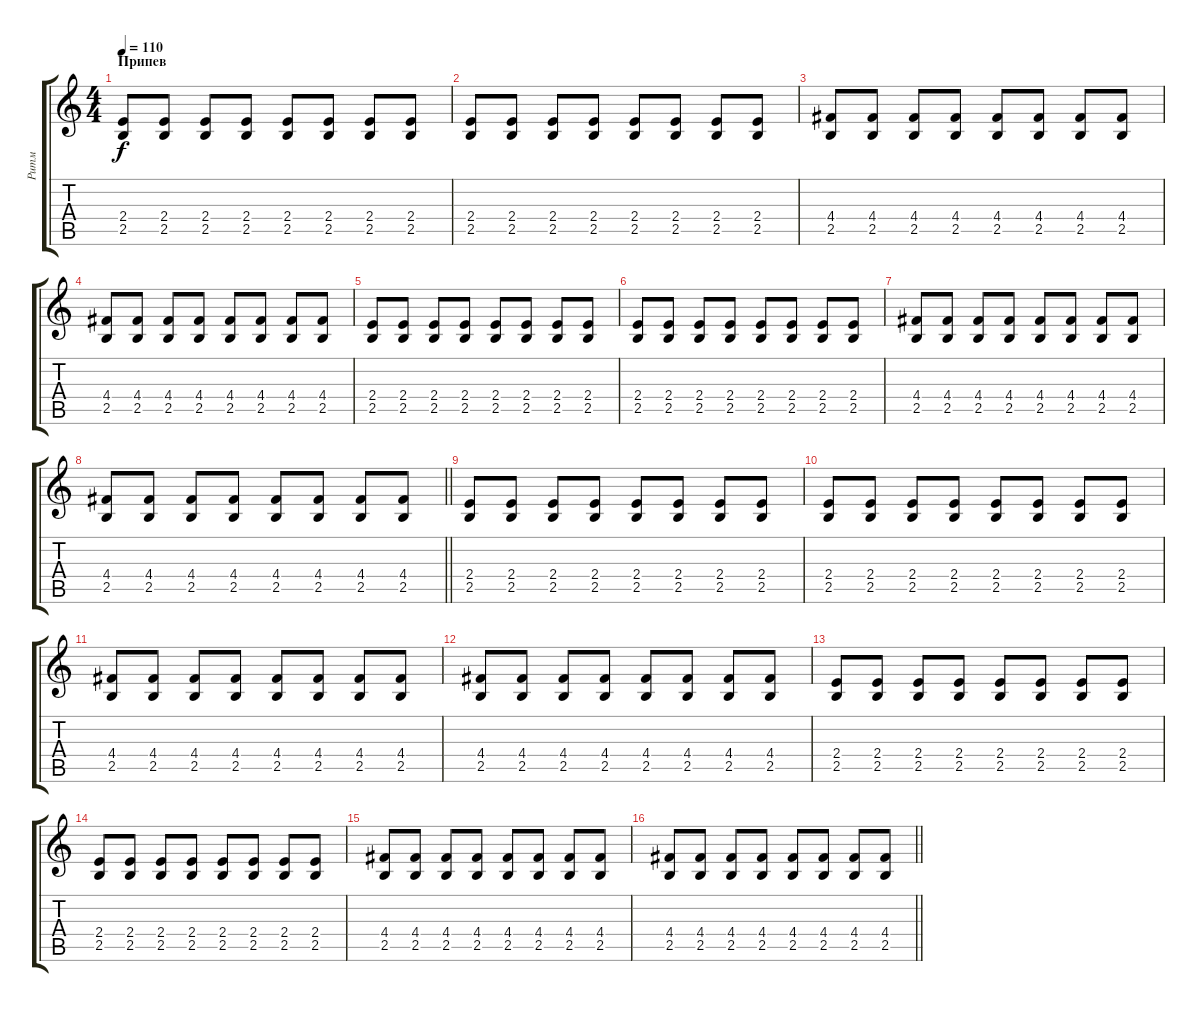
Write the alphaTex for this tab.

\track ("Ритм" "Ритм") {instrument distortionguitar}
\staff {score tabs}
\tuning (E4 B3 G3 D3 A2 E2) {hide}
\ts (4 4)
\section ("" "Припев")
\tempo 110
\clef g2
\ks c
(2.4 2.5).8{dy f volume 16} (2.4 2.5).8 (2.4 2.5).8 (2.4 2.5).8 (2.4 2.5).8 (2.4 2.5).8 (2.4 2.5).8 (2.4 2.5).8 |
(2.4 2.5).8 (2.4 2.5).8 (2.4 2.5).8 (2.4 2.5).8 (2.4 2.5).8 (2.4 2.5).8 (2.4 2.5).8 (2.4 2.5).8 |
(4.4 2.5).8 (4.4 2.5).8 (4.4 2.5).8 (4.4 2.5).8 (4.4 2.5).8 (4.4 2.5).8 (4.4 2.5).8 (4.4 2.5).8 |
(4.4 2.5).8 (4.4 2.5).8 (4.4 2.5).8 (4.4 2.5).8 (4.4 2.5).8 (4.4 2.5).8 (4.4 2.5).8 (4.4 2.5).8 |
(2.4 2.5).8 (2.4 2.5).8 (2.4 2.5).8 (2.4 2.5).8 (2.4 2.5).8 (2.4 2.5).8 (2.4 2.5).8 (2.4 2.5).8 |
(2.4 2.5).8 (2.4 2.5).8 (2.4 2.5).8 (2.4 2.5).8 (2.4 2.5).8 (2.4 2.5).8 (2.4 2.5).8 (2.4 2.5).8 |
(4.4 2.5).8 (4.4 2.5).8 (4.4 2.5).8 (4.4 2.5).8 (4.4 2.5).8 (4.4 2.5).8 (4.4 2.5).8 (4.4 2.5).8 |
\barLineRight lightlight
(4.4 2.5).8 (4.4 2.5).8 (4.4 2.5).8 (4.4 2.5).8 (4.4 2.5).8 (4.4 2.5).8 (4.4 2.5).8 (4.4 2.5).8 |
(2.4 2.5).8{volume 16} (2.4 2.5).8 (2.4 2.5).8 (2.4 2.5).8 (2.4 2.5).8 (2.4 2.5).8 (2.4 2.5).8 (2.4 2.5).8 |
(2.4 2.5).8 (2.4 2.5).8 (2.4 2.5).8 (2.4 2.5).8 (2.4 2.5).8 (2.4 2.5).8 (2.4 2.5).8 (2.4 2.5).8 |
(4.4 2.5).8 (4.4 2.5).8 (4.4 2.5).8 (4.4 2.5).8 (4.4 2.5).8 (4.4 2.5).8 (4.4 2.5).8 (4.4 2.5).8 |
(4.4 2.5).8 (4.4 2.5).8 (4.4 2.5).8 (4.4 2.5).8 (4.4 2.5).8 (4.4 2.5).8 (4.4 2.5).8 (4.4 2.5).8 |
(2.4 2.5).8{volume 0} (2.4 2.5).8 (2.4 2.5).8 (2.4 2.5).8 (2.4 2.5).8 (2.4 2.5).8 (2.4 2.5).8 (2.4 2.5).8 |
(2.4 2.5).8 (2.4 2.5).8 (2.4 2.5).8 (2.4 2.5).8 (2.4 2.5).8 (2.4 2.5).8 (2.4 2.5).8 (2.4 2.5).8 |
(4.4 2.5).8 (4.4 2.5).8 (4.4 2.5).8 (4.4 2.5).8 (4.4 2.5).8 (4.4 2.5).8 (4.4 2.5).8 (4.4 2.5).8 |
\barLineRight lightlight
(4.4 2.5).8 (4.4 2.5).8 (4.4 2.5).8 (4.4 2.5).8 (4.4 2.5).8 (4.4 2.5).8 (4.4 2.5).8 (4.4 2.5).8
